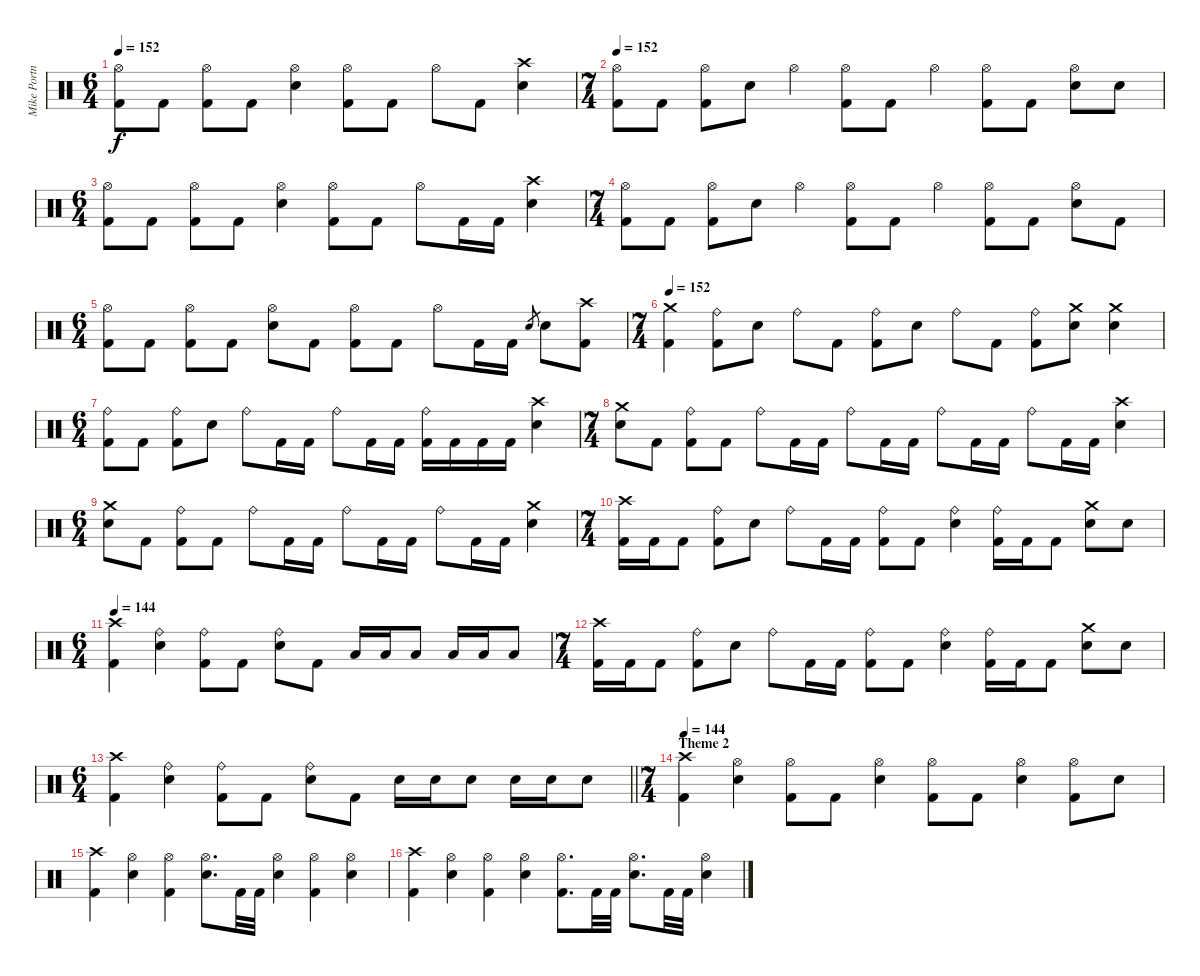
\track ("Mike Portnoy" "Mike Portn") {instrument percussion}
\staff {score}
\articulation defaults
\ts (6 4)
\tempo 152
\clef neutral
\ks c
("Hi-Hat (open)" "Kick (hit) 2").8{dy f} "Kick (hit) 2".8 ("Hi-Hat (open)" "Kick (hit) 2").8 "Kick (hit) 2".8 ("Hi-Hat (open)" "Snare (hit) 2").4 ("Hi-Hat (open)" "Kick (hit) 2").8 "Kick (hit) 2".8 "Hi-Hat (open)".8 "Kick (hit) 2".8 ("Crash high (hit)" "Snare (hit) 2").4 |
\ts (7 4)
\tempo 152
("Hi-Hat (open)" "Kick (hit) 2").8 "Kick (hit) 2".8 ("Hi-Hat (open)" "Kick (hit) 2").8 "Snare (hit) 2".8 "Hi-Hat (open)".4 ("Hi-Hat (open)" "Kick (hit) 2").8 "Kick (hit) 2".8 "Hi-Hat (open)".4 ("Hi-Hat (open)" "Kick (hit) 2").8 "Kick (hit) 2".8 ("Hi-Hat (open)" "Snare (hit) 2").8 "Snare (hit) 2".8 |
\ts (6 4)
("Hi-Hat (open)" "Kick (hit) 2").8 "Kick (hit) 2".8 ("Hi-Hat (open)" "Kick (hit) 2").8 "Kick (hit) 2".8 ("Hi-Hat (open)" "Snare (hit) 2").4 ("Hi-Hat (open)" "Kick (hit) 2").8 "Kick (hit) 2".8 "Hi-Hat (open)".8 "Kick (hit) 2".16 "Kick (hit) 2".16 ("Crash high (hit)" "Snare (hit) 2").4 |
\ts (7 4)
("Hi-Hat (open)" "Kick (hit) 2").8 "Kick (hit) 2".8 ("Hi-Hat (open)" "Kick (hit) 2").8 "Snare (hit) 2".8 "Hi-Hat (open)".4 ("Hi-Hat (open)" "Kick (hit) 2").8 "Kick (hit) 2".8 "Hi-Hat (open)".4 ("Hi-Hat (open)" "Kick (hit) 2").8 "Kick (hit) 2".8 ("Hi-Hat (open)" "Snare (hit) 2").8 "Kick (hit) 2".8 |
\ts (6 4)
("Hi-Hat (open)" "Kick (hit) 2").8 "Kick (hit) 2".8 ("Hi-Hat (open)" "Kick (hit) 2").8 "Kick (hit) 2".8 ("Hi-Hat (open)" "Snare (hit) 2").8 "Kick (hit) 2".8 ("Hi-Hat (open)" "Kick (hit) 2").8 "Kick (hit) 2".8 "Hi-Hat (open)".8 "Kick (hit) 2".16 "Kick (hit) 2".16 "Snare (hit) 2".8{gr} "Snare (hit) 2".8 ("Crash high (hit)" "Kick (hit) 2").8 |
\ts (7 4)
\tempo 152
("Crash medium (hit)" "Kick (hit) 2").4 ("Ride (bell)" "Kick (hit) 2").8 "Snare (hit) 2".8 "Ride (bell)".8 "Kick (hit) 2".8 ("Ride (bell)" "Kick (hit) 2").8 "Snare (hit) 2".8 "Ride (bell)".8 "Kick (hit) 2".8 ("Ride (bell)" "Kick (hit) 2").8 ("Crash medium (hit)" "Snare (hit) 2").8 ("Crash medium (hit)" "Snare (hit) 2").4 |
\ts (6 4)
("Ride (bell)" "Kick (hit) 2").8 "Kick (hit) 2".8 ("Ride (bell)" "Kick (hit) 2").8 "Snare (hit) 2".8 "Ride (bell)".8 "Kick (hit) 2".16 "Kick (hit) 2".16 "Ride (bell)".8 "Kick (hit) 2".16 "Kick (hit) 2".16 ("Ride (bell)" "Kick (hit) 2").16 "Kick (hit) 2".16 "Kick (hit) 2".16 "Kick (hit) 2".16 ("Crash high (hit)" "Snare (hit) 2").4 |
\ts (7 4)
("Crash medium (hit)" "Snare (hit) 2").8 "Kick (hit) 2".8 ("Ride (bell)" "Kick (hit) 2").8 "Kick (hit) 2".8 "Ride (bell)".8 "Kick (hit) 2".16 "Kick (hit) 2".16 "Ride (bell)".8 "Kick (hit) 2".16 "Kick (hit) 2".16 "Ride (bell)".8 "Kick (hit) 2".16 "Kick (hit) 2".16 "Ride (bell)".8 "Kick (hit) 2".16 "Kick (hit) 2".16 ("Crash high (hit)" "Snare (hit) 2").4 |
\ts (6 4)
("Crash medium (hit)" "Snare (hit) 2").8 "Kick (hit) 2".8 ("Ride (bell)" "Kick (hit) 2").8 "Kick (hit) 2".8 "Ride (bell)".8 "Kick (hit) 2".16 "Kick (hit) 2".16 "Ride (bell)".8 "Kick (hit) 2".16 "Kick (hit) 2".16 "Ride (bell)".8 "Kick (hit) 2".16 "Kick (hit) 2".16 ("Crash medium (hit)" "Snare (hit) 2").4 |
\ts (7 4)
("Crash high (hit)" "Kick (hit) 2").16 "Kick (hit) 2".16 "Kick (hit) 2".8 ("Ride (bell)" "Kick (hit) 2").8 "Snare (hit) 2".8 "Ride (bell)".8 "Kick (hit) 2".16 "Kick (hit) 2".16 ("Ride (bell)" "Kick (hit) 2").8 "Kick (hit) 2".8 ("Ride (bell)" "Snare (hit) 2").4 ("Ride (bell)" "Kick (hit) 2").16 "Kick (hit) 2".16 "Kick (hit) 2".8 ("Crash medium (hit)" "Snare (hit) 2").8 "Snare (hit) 2".8 |
\ts (6 4)
\tempo 144
("Crash high (hit)" "Kick (hit) 2").4 ("Ride (bell)" "Snare (hit) 2").4 ("Ride (bell)" "Kick (hit) 2").8 "Kick (hit) 2".8 ("Ride (bell)" "Snare (hit) 2").8 "Kick (hit) 2".8 "Low Tom (hit)".16 "Low Tom (hit)".16 "Low Tom (hit)".8 "Low Tom (hit)".16 "Low Tom (hit)".16 "Low Tom (hit)".8 |
\ts (7 4)
("Crash high (hit)" "Kick (hit) 2").16 "Kick (hit) 2".16 "Kick (hit) 2".8 ("Ride (bell)" "Kick (hit) 2").8 "Snare (hit) 2".8 "Ride (bell)".8 "Kick (hit) 2".16 "Kick (hit) 2".16 ("Ride (bell)" "Kick (hit) 2").8 "Kick (hit) 2".8 ("Ride (bell)" "Snare (hit) 2").4 ("Ride (bell)" "Kick (hit) 2").16 "Kick (hit) 2".16 "Kick (hit) 2".8 ("Crash medium (hit)" "Snare (hit) 2").8 "Snare (hit) 2".8 |
\ts (6 4)
\barLineRight lightlight
("Crash high (hit)" "Kick (hit) 2").4 ("Ride (bell)" "Snare (hit) 2").4 ("Ride (bell)" "Kick (hit) 2").8 "Kick (hit) 2".8 ("Ride (bell)" "Snare (hit) 2").8 "Kick (hit) 2".8 "Snare (hit) 2".16 "Snare (hit) 2".16 "Snare (hit) 2".8 "Snare (hit) 2".16 "Snare (hit) 2".16 "Snare (hit) 2".8 |
\ts (7 4)
\section ("" "Theme 2")
\tempo 144
("Crash high (hit)" "Kick (hit) 2").4 ("Hi-Hat (open)" "Snare (hit) 2").4 ("Hi-Hat (open)" "Kick (hit) 2").8 "Kick (hit) 2".8 ("Hi-Hat (open)" "Snare (hit) 2").4 ("Hi-Hat (open)" "Kick (hit) 2").8 "Kick (hit) 2".8 ("Hi-Hat (open)" "Snare (hit) 2").4 ("Hi-Hat (open)" "Kick (hit) 2").8 "Snare (hit) 2".8 |
("Crash high (hit)" "Kick (hit) 2").4 ("Hi-Hat (open)" "Snare (hit) 2").4 ("Hi-Hat (open)" "Kick (hit) 2").4 ("Hi-Hat (open)" "Snare (hit) 2").8{d} "Kick (hit) 2".32 "Kick (hit) 2".32 ("Hi-Hat (open)" "Snare (hit) 2").4 ("Hi-Hat (open)" "Kick (hit) 2").4 ("Hi-Hat (open)" "Snare (hit) 2").4 |
("Crash high (hit)" "Kick (hit) 2").4 ("Hi-Hat (open)" "Snare (hit) 2").4 ("Hi-Hat (open)" "Kick (hit) 2").4 ("Hi-Hat (open)" "Snare (hit) 2").4 ("Hi-Hat (open)" "Kick (hit) 2").8{d} "Kick (hit) 2".32 "Kick (hit) 2".32 ("Hi-Hat (open)" "Snare (hit) 2").8{d} "Kick (hit) 2".32 "Kick (hit) 2".32 ("Hi-Hat (open)" "Snare (hit) 2").4
